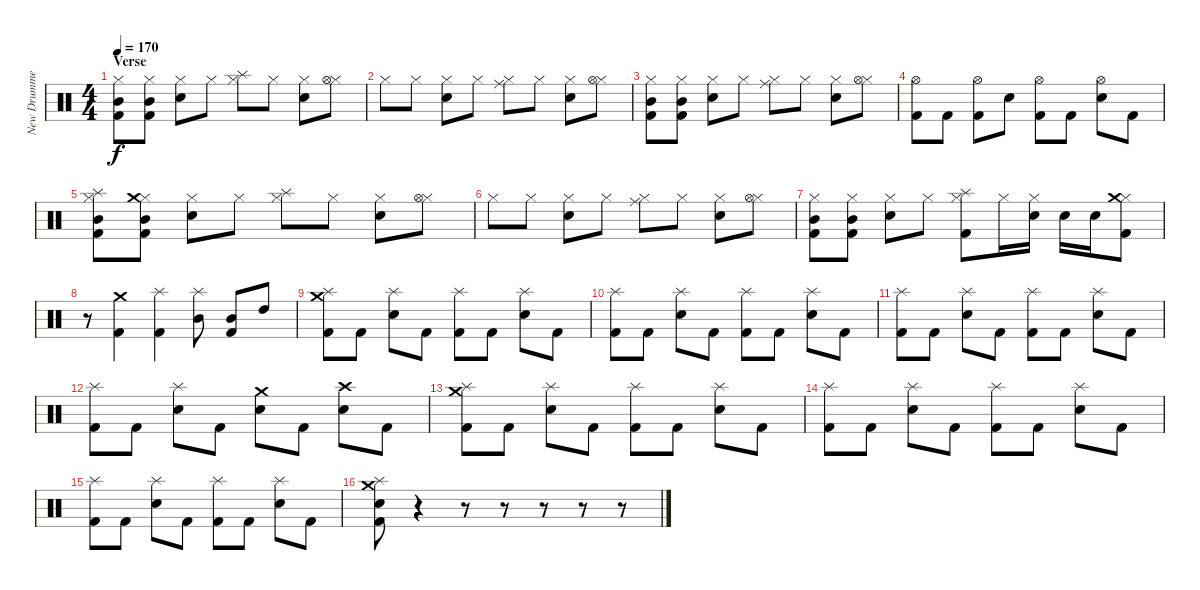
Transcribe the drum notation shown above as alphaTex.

\track ("New Drummer" "New Drumme") {instrument percussion}
\staff {score}
\articulation defaults
\ts (4 4)
\section ("" "Verse")
\tempo 170
\clef neutral
\ks c
("Hi-Hat (closed)" "Mid Tom (hit)" "Kick (hit) 2").8{dy f} ("Hi-Hat (closed)" "Mid Tom (hit)" "Kick (hit) 2").8 ("Hi-Hat (closed)" "Electric Snare (hit)").8 "Hi-Hat (closed)".8 ("Hi-Hat (closed)" "Splash (hit)").8 "Hi-Hat (closed)".8 ("Hi-Hat (closed)" "Electric Snare (hit)").8 ("Hi-Hat (closed)" "Hi-Hat (open)").8 |
"Hi-Hat (closed)".8 "Hi-Hat (closed)".8 ("Hi-Hat (closed)" "Electric Snare (hit)").8 "Hi-Hat (closed)".8 ("Hi-Hat (closed)" "Ride (middle)").8 "Hi-Hat (closed)".8 ("Hi-Hat (closed)" "Electric Snare (hit)").8 ("Hi-Hat (closed)" "Hi-Hat (open)").8 |
("Hi-Hat (closed)" "Mid Tom (hit)" "Kick (hit) 2").8 ("Hi-Hat (closed)" "Mid Tom (hit)" "Kick (hit) 2").8 ("Hi-Hat (closed)" "Electric Snare (hit)").8 "Hi-Hat (closed)".8 ("Hi-Hat (closed)" "Ride (middle)").8 "Hi-Hat (closed)".8 ("Hi-Hat (closed)" "Electric Snare (hit)").8 ("Hi-Hat (closed)" "Hi-Hat (open)").8 |
("Hi-Hat (open)" "Kick (hit) 2").8 "Kick (hit) 2".8 ("Hi-Hat (open)" "Kick (hit) 2").8 "Electric Snare (hit)".8 ("Hi-Hat (open)" "Kick (hit) 2").8 "Kick (hit) 2".8 ("Hi-Hat (open)" "Electric Snare (hit)").8 "Kick (hit) 2".8 |
("Hi-Hat (closed)" "Splash (hit)" "Mid Tom (hit)" "Kick (hit) 2").8 ("Hi-Hat (closed)" "Crash medium (hit)" "Mid Tom (hit)" "Kick (hit) 2").8 ("Hi-Hat (closed)" "Electric Snare (hit)").8 "Hi-Hat (closed)".8 ("Hi-Hat (closed)" "Splash (hit)").8 "Hi-Hat (closed)".8 ("Hi-Hat (closed)" "Electric Snare (hit)").8 ("Hi-Hat (closed)" "Hi-Hat (open)").8 |
"Hi-Hat (closed)".8 "Hi-Hat (closed)".8 ("Hi-Hat (closed)" "Electric Snare (hit)").8 "Hi-Hat (closed)".8 ("Hi-Hat (closed)" "Ride (middle)").8 "Hi-Hat (closed)".8 ("Hi-Hat (closed)" "Electric Snare (hit)").8 ("Hi-Hat (closed)" "Hi-Hat (open)").8 |
("Hi-Hat (closed)" "Mid Tom (hit)" "Kick (hit) 2").8 ("Hi-Hat (closed)" "Mid Tom (hit)" "Kick (hit) 2").8 ("Hi-Hat (closed)" "Electric Snare (hit)").8 "Hi-Hat (closed)".8 ("Hi-Hat (closed)" "Splash (hit)" "Kick (hit) 2").8 "Hi-Hat (closed)".16 ("Hi-Hat (closed)" "Electric Snare (hit)").16 "Electric Snare (hit)".16 "Electric Snare (hit)".16 ("Hi-Hat (closed)" "Crash medium (hit)" "Kick (hit) 2").8 |
r.8 ("Crash medium (hit)" "Kick (hit) 2").4 ("Splash (hit)" "Kick (hit) 2").4 ("Splash (hit)" "Mid Tom (hit)").8 ("Mid Tom (hit)" "Kick (hit) 2").8 "High Tom (hit)".8 |
("Splash (hit)" "Crash medium (hit)" "Kick (hit) 2").8 "Kick (hit) 2".8 ("Splash (hit)" "Electric Snare (hit)").8 "Kick (hit) 2".8 ("Splash (hit)" "Kick (hit) 2").8 "Kick (hit) 2".8 ("Splash (hit)" "Electric Snare (hit)").8 "Kick (hit) 2".8 |
("Splash (hit)" "Kick (hit) 2").8 "Kick (hit) 2".8 ("Splash (hit)" "Electric Snare (hit)").8 "Kick (hit) 2".8 ("Splash (hit)" "Kick (hit) 2").8 "Kick (hit) 2".8 ("Splash (hit)" "Electric Snare (hit)").8 "Kick (hit) 2".8 |
("Splash (hit)" "Kick (hit) 2").8 "Kick (hit) 2".8 ("Splash (hit)" "Electric Snare (hit)").8 "Kick (hit) 2".8 ("Splash (hit)" "Kick (hit) 2").8 "Kick (hit) 2".8 ("Splash (hit)" "Electric Snare (hit)").8 "Kick (hit) 2".8 |
("Splash (hit)" "Kick (hit) 2").8 "Kick (hit) 2".8 ("Splash (hit)" "Electric Snare (hit)").8 "Kick (hit) 2".8 ("Crash medium (hit)" "Electric Snare (hit)").8 "Kick (hit) 2".8 ("Crash high (hit)" "Electric Snare (hit)").8 "Kick (hit) 2".8 |
("Splash (hit)" "Crash medium (hit)" "Kick (hit) 2").8 "Kick (hit) 2".8 ("Splash (hit)" "Electric Snare (hit)").8 "Kick (hit) 2".8 ("Splash (hit)" "Kick (hit) 2").8 "Kick (hit) 2".8 ("Splash (hit)" "Electric Snare (hit)").8 "Kick (hit) 2".8 |
("Splash (hit)" "Kick (hit) 2").8 "Kick (hit) 2".8 ("Splash (hit)" "Electric Snare (hit)").8 "Kick (hit) 2".8 ("Splash (hit)" "Kick (hit) 2").8 "Kick (hit) 2".8 ("Splash (hit)" "Electric Snare (hit)").8 "Kick (hit) 2".8 |
("Splash (hit)" "Kick (hit) 2").8 "Kick (hit) 2".8 ("Splash (hit)" "Electric Snare (hit)").8 "Kick (hit) 2".8 ("Splash (hit)" "Kick (hit) 2").8 "Kick (hit) 2".8 ("Splash (hit)" "Electric Snare (hit)").8 "Kick (hit) 2".8 |
("Splash (hit)" "Crash medium (hit)" "Electric Snare (hit)" "Kick (hit) 2").8 r.4 r.8 r.8 r.8 r.8 r.8
